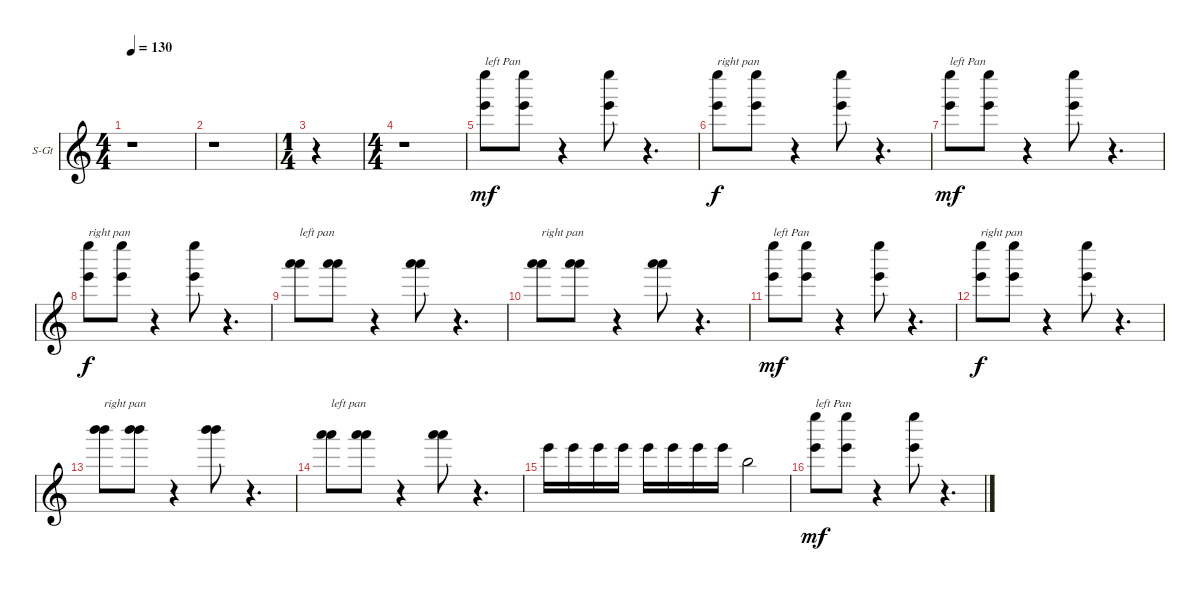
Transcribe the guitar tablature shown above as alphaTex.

\bracketExtendMode groupsimilarinstruments
\firstSystemTrackNameOrientation horizontal
\otherSystemsTrackNameOrientation horizontal
\track ("Organ" "S-Gt") {instrument harmonica}
\staff {score}
\tuning (E4 B3 G3 D3 A2 E2)
\displaytranspose 12
\ts (4 4)
\tempo 130
\clef g2
\ks c
r.1{dy f} |
r.1 |
\ts (1 4)
r.4 |
\ts (4 4)
r.1 |
(24.1 21.3).8{txt "left Pan" dy mf} (24.1 21.3).8 r.4 (24.1 21.3).8 r.4{d} |
(24.1 21.3).8{txt "right pan" dy f} (24.1 21.3).8 r.4 (24.1 21.3).8 r.4{d} |
(24.1 21.3).8{txt "left Pan" dy mf} (24.1 21.3).8 r.4 (24.1 21.3).8 r.4{d} |
(24.1 21.3).8{txt "right pan" dy f} (24.1 21.3).8 r.4 (24.1 21.3).8 r.4{d} |
(17.1 22.2).8{txt "left pan"} (17.1 22.2).8 r.4 (17.1 22.2).8 r.4{d} |
(17.1 22.2).8{txt "right pan"} (17.1 22.2).8 r.4 (17.1 22.2).8 r.4{d} |
(24.1 21.3).8{txt "left Pan" dy mf} (24.1 21.3).8 r.4 (24.1 21.3).8 r.4{d} |
(24.1 21.3).8{txt "right pan" dy f} (24.1 21.3).8 r.4 (24.1 21.3).8 r.4{d} |
(19.1 24.2).8{txt "right pan"} (19.1 24.2).8 r.4 (19.1 24.2).8 r.4{d} |
(17.1 22.2).8{txt "left pan"} (17.1 22.2).8 r.4 (17.1 22.2).8 r.4{d} |
17.2.16 17.2.16 17.2.16 17.2.16 17.2.16 17.2.16 17.2.16 17.2.16 16.3.2 |
(24.1 21.3).8{txt "left Pan" dy mf} (24.1 21.3).8 r.4 (24.1 21.3).8 r.4{d}
